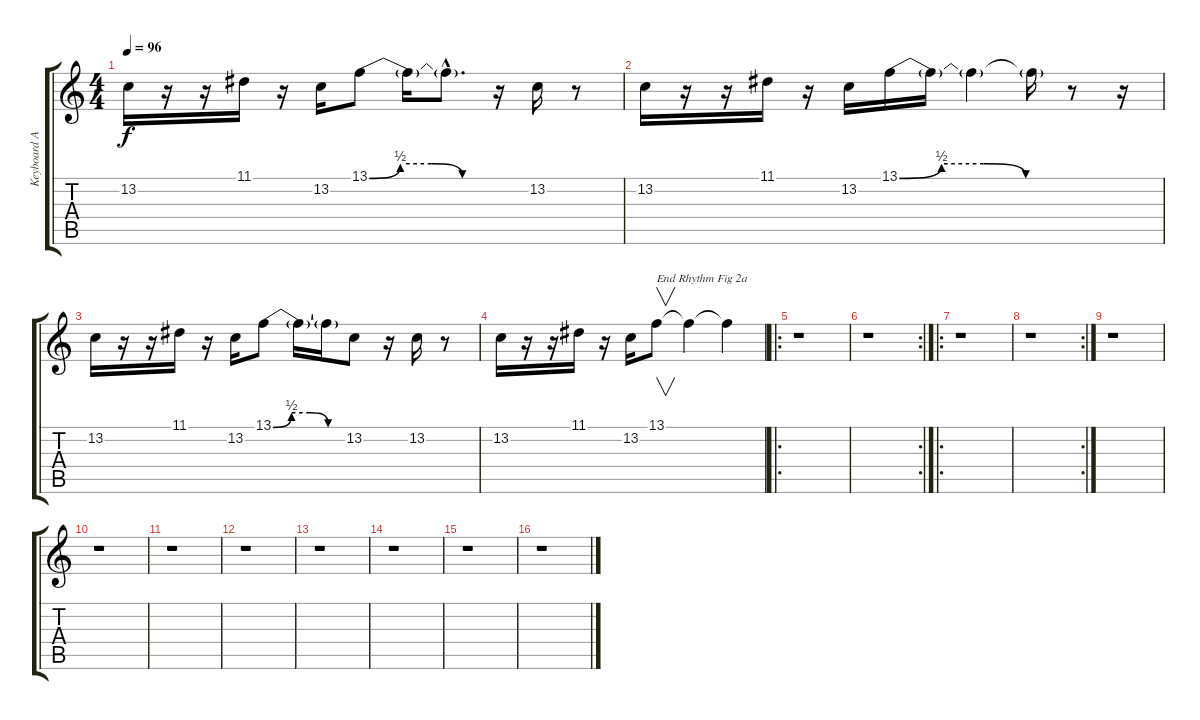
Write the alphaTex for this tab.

\track ("Keyboard Arranged" "Keyboard A") {instrument brightacousticpiano}
\staff {score tabs}
\tuning (E4 B3 G3 D3 A2 E2) {hide}
\ts (4 4)
\tempo 96
\clef g2
\ks c
13.2.16{dy f} r.16 r.16 11.1.16 r.16 13.2.16 13.1{be (custom 0 0 15 2 30 2 45 0 60 0)}.8 13.1{t}.16 13.1{hac t}.8{d} r.16 13.2.16 r.8 |
13.2.16 r.16 r.16 11.1.16 r.16 13.2.16 13.1{be (custom 0 0 15 2 30 2 45 0 60 0)}.16 13.1{t}.16 13.1{t}.4 13.1{t}.16 r.8 r.16 |
13.2.16 r.16 r.16 11.1.16 r.16 13.2.16 13.1{be (custom 0 0 15 2 30 2 45 0 60 0)}.8 13.1{t}.16 13.1{t}.16 13.2.8 r.16 13.2.16 r.8 |
13.2.16 r.16 r.16 11.1.16 r.16 13.2.16 13.1.8{v txt "End Rhythm Fig 2a"} 13.1{t}.4 13.1{t}.4 |
\ro
r.1 |
\rc 2
r.1 |
\ro
r.1 |
\rc 2
r.1 |
r.1 |
r.1 |
r.1 |
r.1 |
r.1 |
r.1 |
r.1 |
r.1
